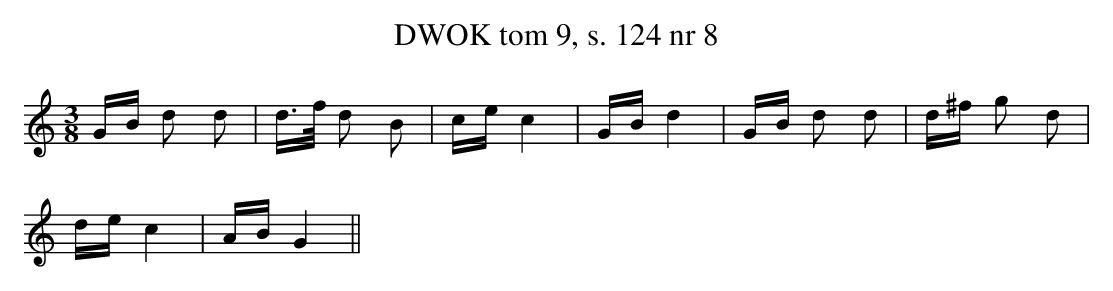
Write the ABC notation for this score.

X:1
T:DWOK tom 9, s. 124 nr 8
L:1/16
M:3/8
K:C
GB d2 d2|d3/2f/2 d2 B2|ce c4|GB d4|GB d2 d2|d^f g2 d2|
de c4|AB G4||
